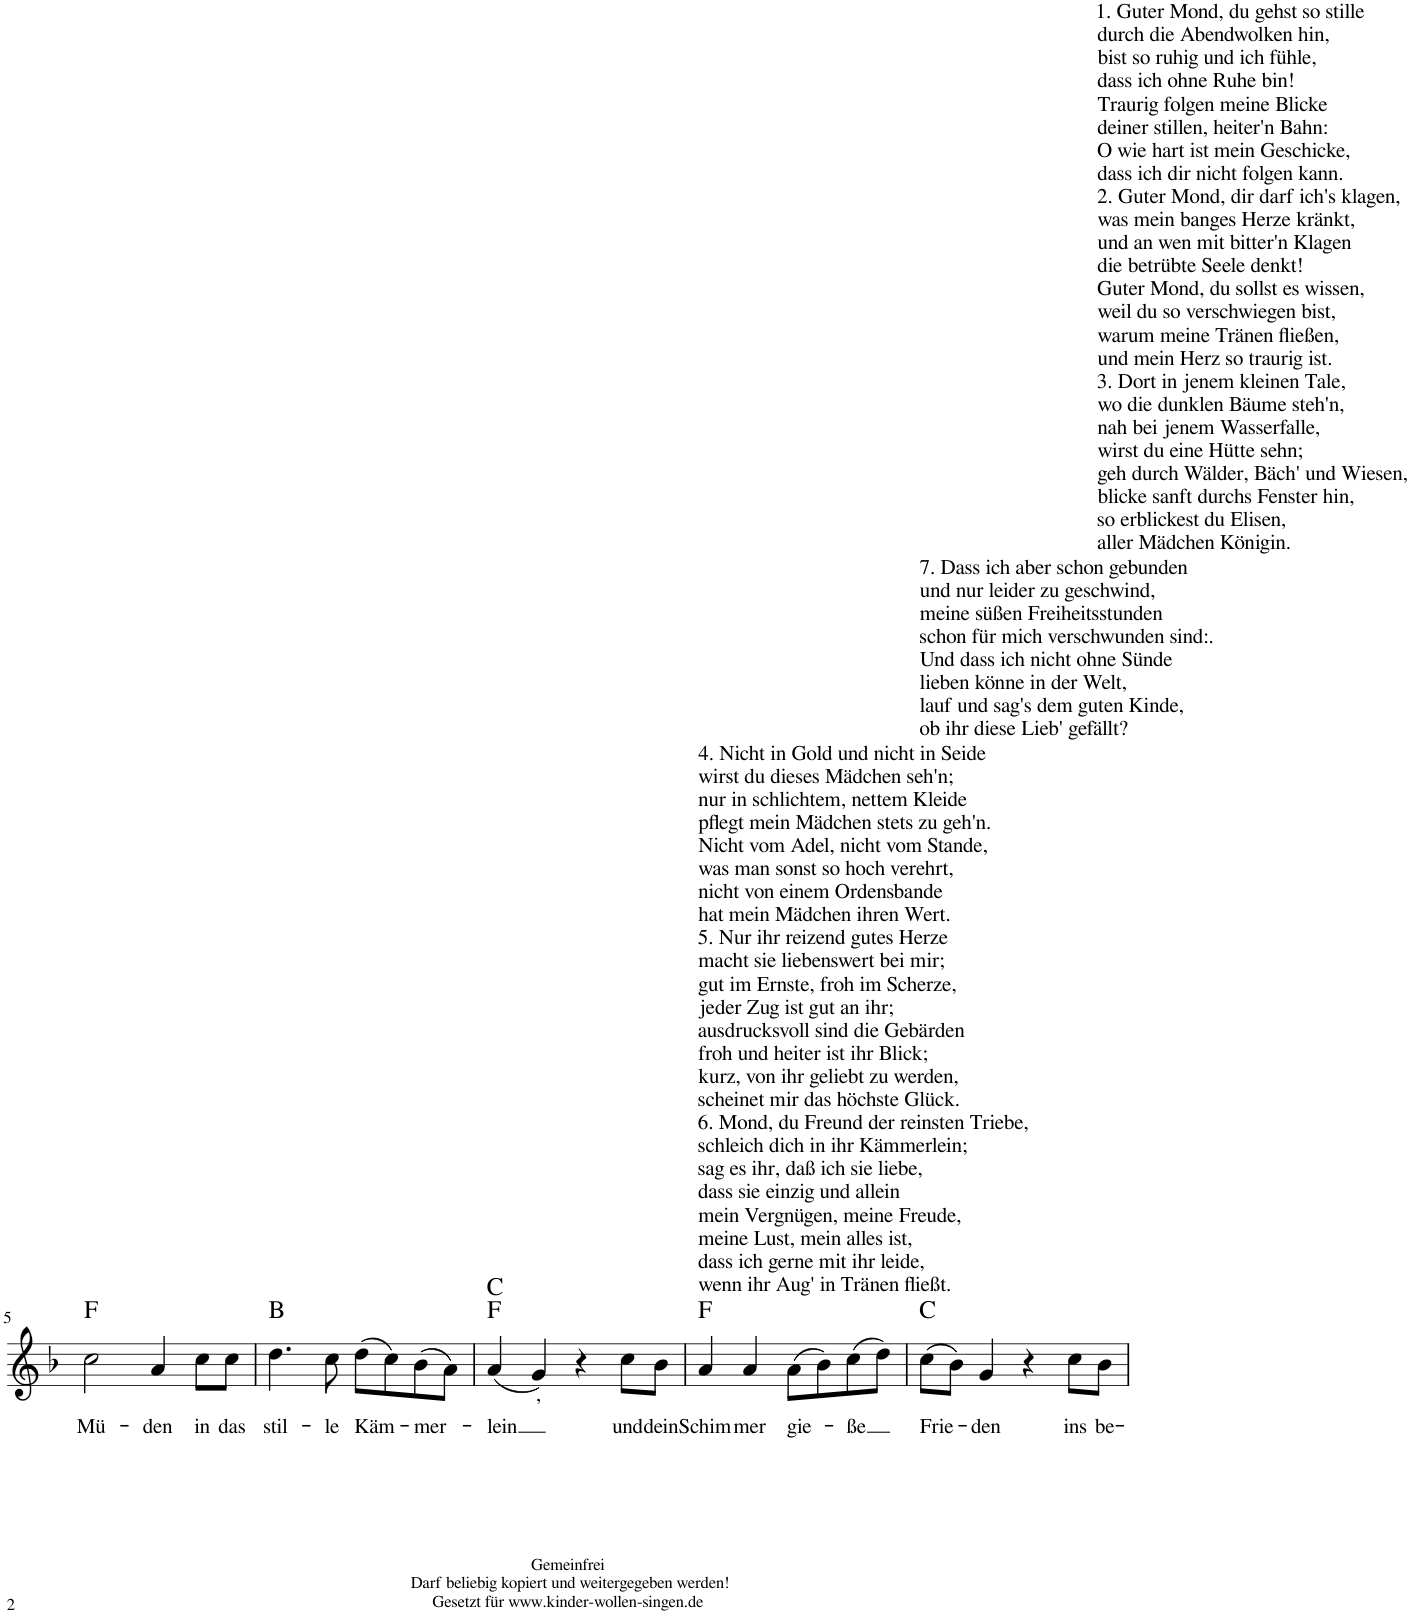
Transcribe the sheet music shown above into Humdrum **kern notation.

**kern	**text	**harte
*part1	*part1	*part1
*staff1	*staff1	*
*I"Voice	*	*
!!LO:PB:g=z
*clefG2	*	*
*k[b-]	*	*
*M4/4	*	*
=5	=5	=5
!	!LO:LY:b	!
2cc\	Mü-	F:maj
!	!LO:LY:b	!
4a/	-den	.
!	!LO:LY:b	!
8cc\L	in	.
!	!LO:LY:b	!
8cc\J	das	.
=6	=6	=6
!	!LO:LY:b	!
4.dd\	stil-	B:maj
!	!LO:LY:b	!
8cc\	-le	.
!	!LO:LY:b	!
(8dd\L	Käm-	.
8cc\)	.	.
!	!LO:LY:b	!
(8b-\	-mer-	.
8a\J)	.	.
=7	=7	=7
!	!LO:LY:b	!
(4a/	-lein	F:maj C:maj
!	!LO:LY:b	!
4g/)	,	.
4r	.	.
!	!LO:LY:b	!
8cc\L	und	.
!	!LO:LY:b	!
8b-\J	dein	.
=8	=8	=8
!LO:TX:a:t=4. Nicht in Gold und nicht in Seide	!	!
!LO:TX:a:t=wirst du dieses Mädchen seh'n;	!	!
!LO:TX:a:t=nur in schlichtem, nettem Kleide	!	!
!LO:TX:a:t=pflegt mein Mädchen stets zu geh'n.	!	!
!LO:TX:a:t=Nicht vom Adel, nicht vom Stande,	!	!
!LO:TX:a:t=was man sonst so hoch verehrt,	!	!
!LO:TX:a:t=nicht von einem Ordensbande	!	!
!LO:TX:a:t=hat mein Mädchen ihren Wert.	!	!
!LO:TX:a:t=5. Nur ihr reizend gutes Herze	!	!
!LO:TX:a:t=macht sie liebenswert bei mir;	!	!
!LO:TX:a:t=gut im Ernste, froh im Scherze,	!	!
!LO:TX:a:t=jeder Zug ist gut an ihr;	!	!
!LO:TX:a:t=ausdrucksvoll sind die Gebärden	!	!
!LO:TX:a:t=froh und heiter ist ihr Blick;	!	!
!LO:TX:a:t=kurz, von ihr geliebt zu werden,	!	!
!LO:TX:a:t=scheinet mir das höchste Glück.	!	!
!LO:TX:a:t=6. Mond, du Freund der reinsten Triebe,	!	!
!LO:TX:a:t=schleich dich in ihr Kämmerlein;	!	!
!LO:TX:a:t=sag es ihr, daß ich sie liebe,	!	!
!LO:TX:a:t=dass sie einzig und allein	!	!
!LO:TX:a:t=mein Vergnügen, meine Freude,	!	!
!LO:TX:a:t=meine Lust, mein alles ist,	!	!
!LO:TX:a:t=dass ich gerne mit ihr leide,	!	!
!LO:TX:a:t=wenn ihr Aug' in Tränen fließt.	!	!
!	!LO:LY:b	!
4a/	Schim-	F:maj
!	!LO:LY:b	!
4a/	-mer	.
!	!LO:LY:b	!
(8a\L	gie-	.
8b-\)	.	.
!	!LO:LY:b	!
(8cc\	-ße	.
8dd\J)	.	.
=9	=9	=9
!LO:TX:a:t=7. Dass ich aber schon gebunden	!	!
!LO:TX:a:t=und nur leider zu geschwind,	!	!
!LO:TX:a:t=meine süßen Freiheitsstunden	!	!
!LO:TX:a:t=schon für mich verschwunden sind&colon;.	!	!
!LO:TX:a:t=Und dass ich nicht ohne Sünde	!	!
!LO:TX:a:t=lieben könne in der Welt,	!	!
!LO:TX:a:t=lauf und sag's dem guten Kinde,	!	!
!LO:TX:a:t=ob ihr diese Lieb' gefällt?	!	!
!	!LO:LY:b	!
(8cc\L	Frie-	C:maj
8b-\J)	.	.
!	!LO:LY:b	!
4g/	-den	.
4r	.	.
!	!LO:LY:b	!
8cc\L	ins	.
!LO:TX:a:t=1. Guter Mond, du gehst so stille	!	!
!LO:TX:a:t=durch die Abendwolken hin,	!	!
!LO:TX:a:t=bist so ruhig und ich fühle,	!	!
!LO:TX:a:t=dass ich ohne Ruhe bin!	!	!
!LO:TX:a:t=Traurig folgen meine Blicke	!	!
!LO:TX:a:t=deiner stillen, heiter'n Bahn&colon;	!	!
!LO:TX:a:t=O wie hart ist mein Geschicke,	!	!
!LO:TX:a:t=dass ich dir nicht folgen kann.	!	!
!LO:TX:a:t=2. Guter Mond, dir darf ich's klagen,	!	!
!LO:TX:a:t=was mein banges Herze kränkt,	!	!
!LO:TX:a:t=und an wen mit bitter'n Klagen	!	!
!LO:TX:a:t=die betrübte Seele denkt!	!	!
!LO:TX:a:t=Guter Mond, du sollst es wissen,	!	!
!LO:TX:a:t=weil du so verschwiegen bist,	!	!
!LO:TX:a:t=warum meine Tränen fließen,	!	!
!LO:TX:a:t=und mein Herz so traurig ist.	!	!
!LO:TX:a:t=3. Dort in jenem kleinen Tale,	!	!
!LO:TX:a:t=wo die dunklen Bäume steh'n,	!	!
!LO:TX:a:t=nah bei jenem Wasserfalle,	!	!
!LO:TX:a:t=wirst du eine Hütte sehn;	!	!
!LO:TX:a:t=geh durch Wälder, Bäch' und Wiesen,	!	!
!LO:TX:a:t=blicke sanft durchs Fenster hin,	!	!
!LO:TX:a:t=so erblickest du Elisen,	!	!
!LO:TX:a:t=aller Mädchen Königin.	!	!
!	!LO:LY:b	!
8b-\J	be-	.
=	=	=
*-	*-	*-
